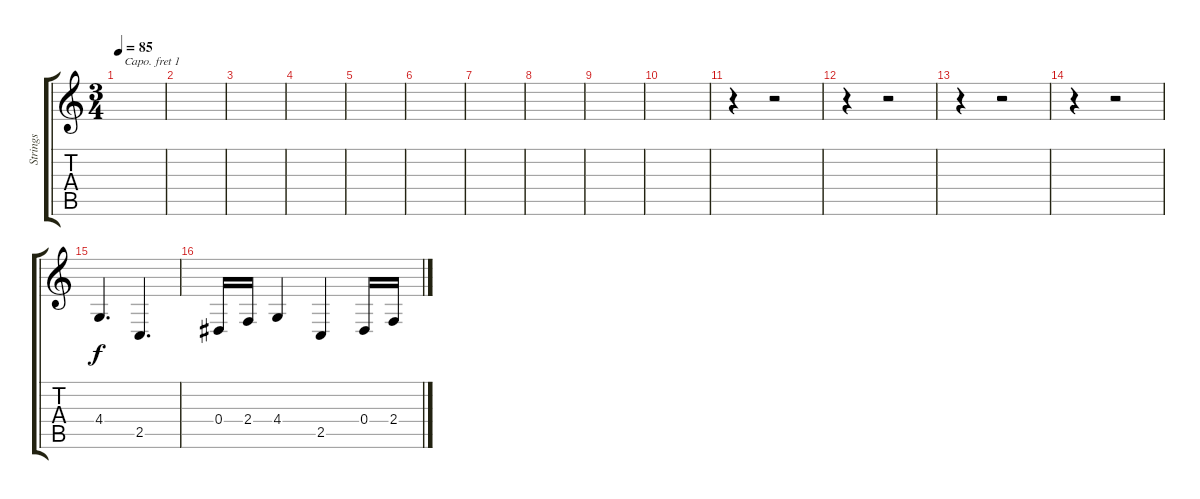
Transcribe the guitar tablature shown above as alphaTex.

\track ("Strings" "Strings") {instrument acousticgrandpiano}
\staff {score tabs}
\capo 1
\tuning (E4 B3 G3 D3 A2 E2) {hide}
\ts (3 4)
\tempo 85
\clef g2
\ks c
|
|
|
|
|
|
|
|
|
|
r.4 r.2 |
r.4 r.2 |
r.4 r.2 |
r.4 r.2 |
4.4.4{d} 2.5.4{d} |
0.4.16 2.4.16 4.4.4 2.5.4 0.4.16 2.4.16
